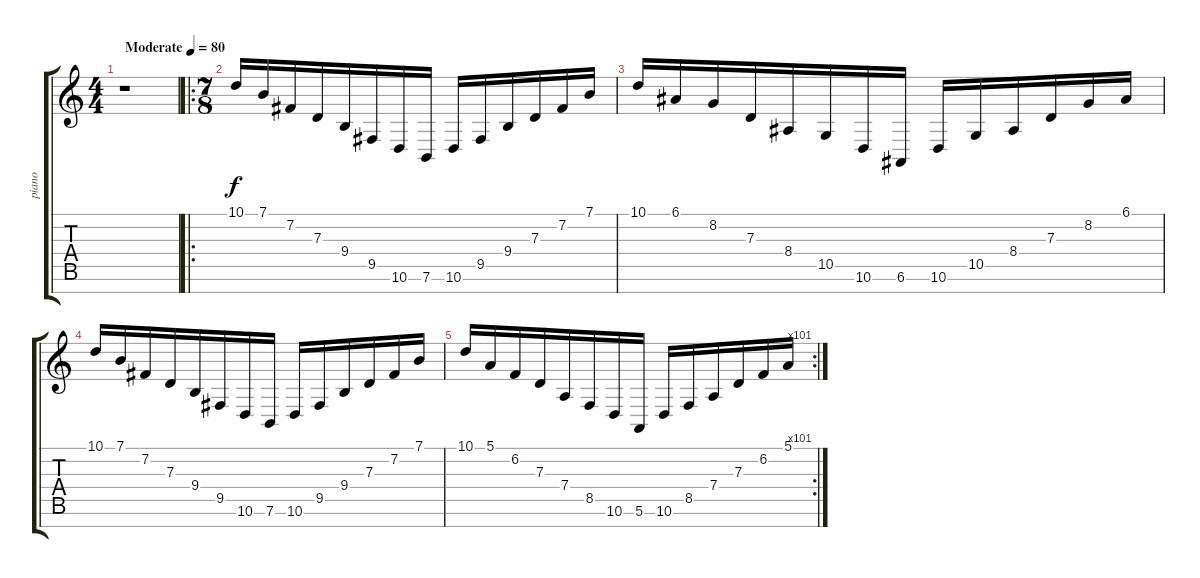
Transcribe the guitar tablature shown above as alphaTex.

\track ("piano" "piano") {instrument acousticgrandpiano}
\staff {score tabs}
\tuning (E4 B3 G3 D3 A2 E2 B1) {hide}
\ts (4 4)
\tempo (80 "Moderate")
\clef g2
\ks c
r.1{dy f instrument acousticgrandpiano} |
\ro
\ts (7 8)
10.1.16 7.1.16 7.2.16 7.3.16 9.4.16 9.5.16 10.6.16 7.6.16 10.6.16 9.5.16 9.4.16 7.3.16 7.2.16 7.1.16 |
10.1.16 6.1.16 8.2.16 7.3.16 8.4.16 10.5.16 10.6.16 6.6.16 10.6.16 10.5.16 8.4.16 7.3.16 8.2.16 6.1.16 |
10.1.16 7.1.16 7.2.16 7.3.16 9.4.16 9.5.16 10.6.16 7.6.16 10.6.16 9.5.16 9.4.16 7.3.16 7.2.16 7.1.16 |
\rc 101
10.1.16 5.1.16 6.2.16 7.3.16 7.4.16 8.5.16 10.6.16 5.6.16 10.6.16 8.5.16 7.4.16 7.3.16 6.2.16 5.1.16
